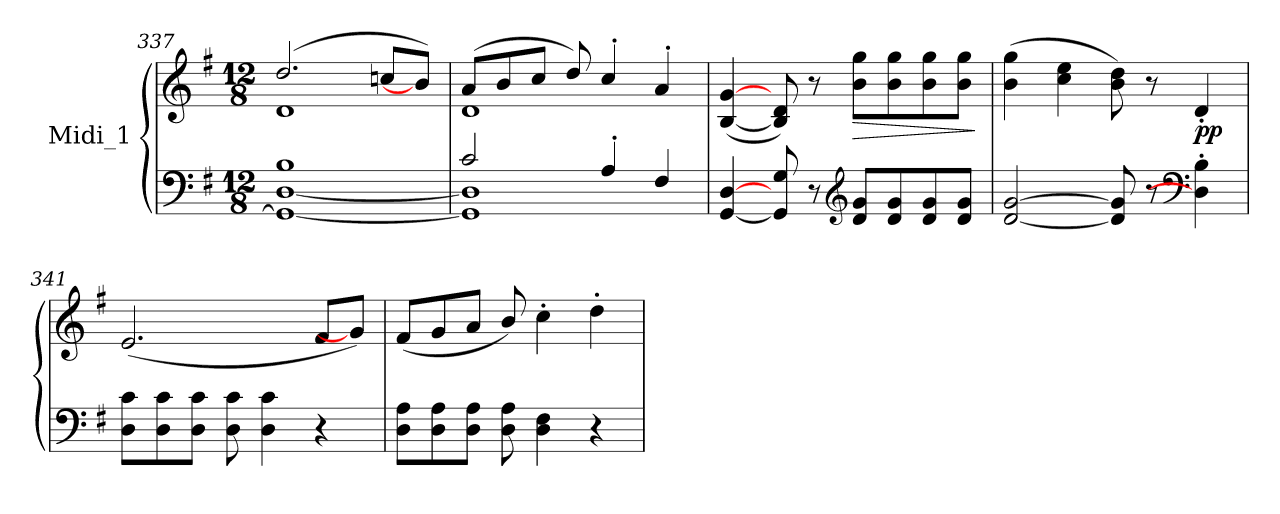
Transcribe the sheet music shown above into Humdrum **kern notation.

**kern	**kern	**dynam
*part1	*part1	*part1
*staff2	*staff1	*staff1/2
*I"Midi_1	*	*
*clefF4	*clefG2	*
*k[f#]	*k[f#]	*
*G:	*G:	*
*M12/8	*M12/8	*
=337	=337	=337
*^	*^	*
1B	1GG_ [1D	(>2.dd/	1d	.
.	.	8ccni/L	.	.
.	.	8b/J])	.	.
=338	=338	=338	=338	=338
2c/	1GG] 1D]	(>8a/L	1d	.
.	.	8b/	.	.
.	.	8cc/J	.	.
.	.	8dd/)	.	.
4A'/	.	4cc'/	.	.
4F#/	.	4a'/	.	.
*v	*v	*	*	*
*	*v	*v	*
!!LO:LB:g=z
=339	=339	=339
[4GG/ [4D/	([4B/ [4g/	.
8GG/] 8G/	8B/] 8d/)	.
8r	8r	.
*clefG2	*	*
!	!	!LO:HP:b
8d/ 8g/L	8b\ 8gg\L	>
8d/ 8g/	8b\ 8gg\	.
8d/ 8g/	8b\ 8gg\	.
8d/ 8g/J	8b\ 8gg\J	.
.	.	]
=340	=340	=340
[2d/ [2g/	(>4b\ 4gg\	.
.	4cc\ 4ee\	.
8d/] 8g/]	8b\ 8dd\)	.
8r	8r	.
*clefF4	*	*
!	!	!LO:DY:b
4D\]' 4B\'	4d'/	pp
=341	=341	=341
8D\ 8c\L	(2.e/	.
8D\ 8c\	.	.
8D\ 8c\J	.	.
8D\ 8c\	.	.
4D\ 4c\	.	.
4r	8f#/L	.
.	8g/J])	.
=342	=342	=342
8D\ 8A\L	(>8f#/L	.
8D\ 8A\	8g/	.
8D\ 8A\J	8a/J	.
8D\ 8A\	8b/)	.
4D\ 4F#\	4cc'\	.
4r	4dd'\	.
=	=	=
*-	*-	*-
